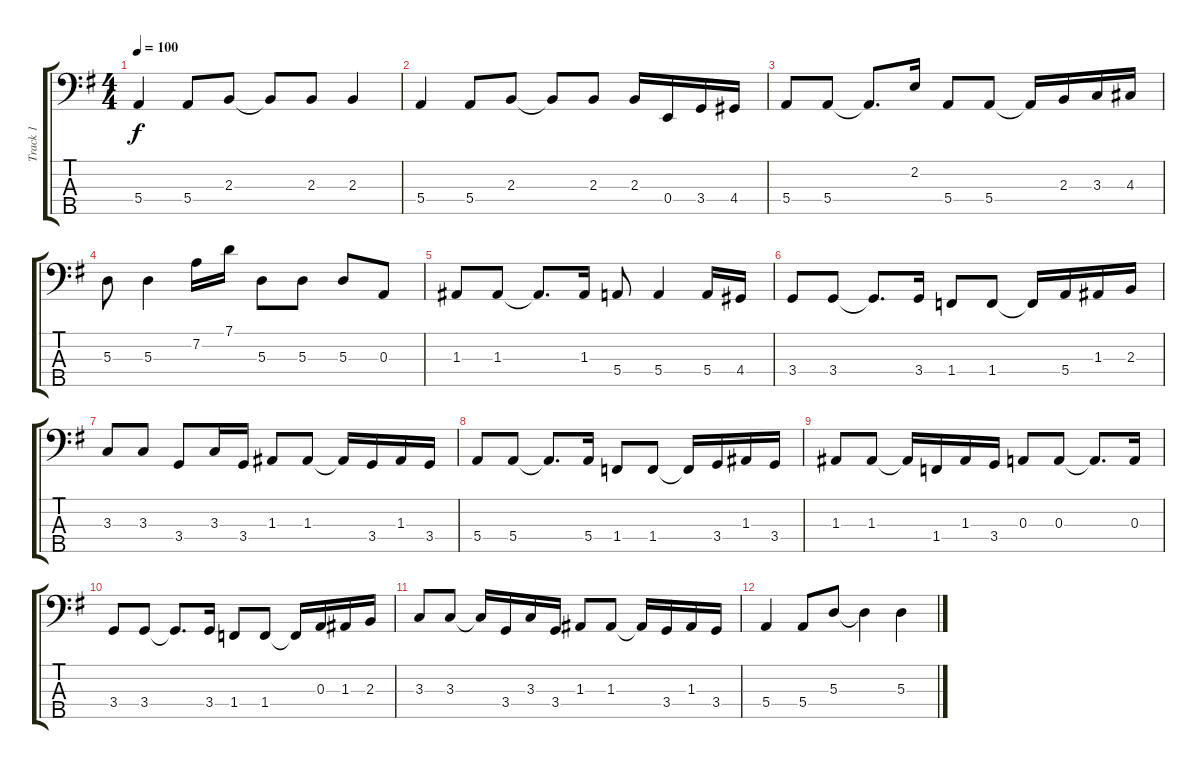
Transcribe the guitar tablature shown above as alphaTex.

\track ("Track 1" "Track 1") {instrument electricbassfinger}
\staff {score tabs}
\tuning (G2 D2 A1 E1 B0) {hide}
\ts (4 4)
\tempo 100
\clef f4
\ks g
5.4.4{dy f} 5.4.8 2.3.8 2.3{t}.8 2.3.8 2.3.4 |
5.4.4 5.4.8 2.3.8 2.3{t}.8 2.3.8 2.3.16 0.4.16 3.4.16 4.4.16 |
5.4.8 5.4.8 5.4{t}.8{d} 2.2.16 5.4.8 5.4.8 5.4{t}.16 2.3.16 3.3.16 4.3.16 |
5.3.8 5.3.4 7.2.16 7.1.16 5.3.8 5.3.8 5.3.8 0.3.8 |
1.3.8 1.3.8 1.3{t}.8{d} 1.3.16 5.4.8 5.4.4 5.4.16 4.4.16 |
3.4.8 3.4.8 3.4{t}.8{d} 3.4.16 1.4.8 1.4.8 1.4{t}.16 5.4.16 1.3.16 2.3.16 |
3.3.8 3.3.8 3.4.8 3.3.16 3.4.16 1.3.8 1.3.8 1.3{t}.16 3.4.16 1.3.16 3.4.16 |
5.4.8 5.4.8 5.4{t}.8{d} 5.4.16 1.4.8 1.4.8 1.4{t}.16 3.4.16 1.3.16 3.4.16 |
1.3.8 1.3.8 1.3{t}.16 1.4.16 1.3.16 3.4.16 0.3.8 0.3.8 0.3{t}.8{d} 0.3.16 |
3.4.8 3.4.8 3.4{t}.8{d} 3.4.16 1.4.8 1.4.8 1.4{t}.16 0.3.16 1.3.16 2.3.16 |
3.3.8 3.3.8 3.3{t}.16 3.4.16 3.3.16 3.4.16 1.3.8 1.3.8 1.3{t}.16 3.4.16 1.3.16 3.4.16 |
5.4.4 5.4.8 5.3.8 5.3{t}.4 5.3.4
